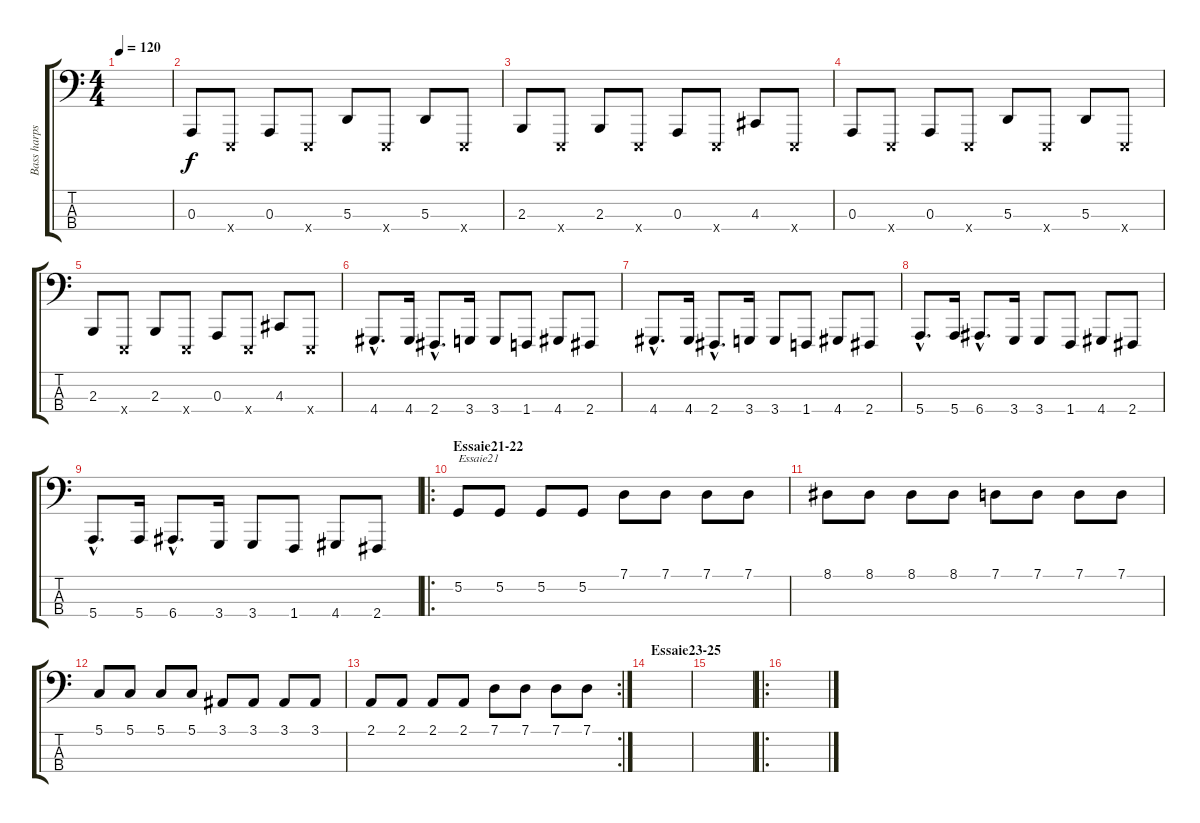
\track ("Bass harpsichord" "Bass harps") {instrument harpsichord}
\staff {score tabs}
\tuning (G2 D2 A1 E1) {hide}
\ts (4 4)
\tempo 120
\clef f4
\ks c
|
0.3.8 0.4{x}.8 0.3.8 0.4{x}.8 5.3.8 0.4{x}.8 5.3.8 0.4{x}.8 |
2.3.8 0.4{x}.8 2.3.8 0.4{x}.8 0.3.8 0.4{x}.8 4.3.8 0.4{x}.8 |
0.3.8 0.4{x}.8 0.3.8 0.4{x}.8 5.3.8 0.4{x}.8 5.3.8 0.4{x}.8 |
2.3.8 0.4{x}.8 2.3.8 0.4{x}.8 0.3.8 0.4{x}.8 4.3.8 0.4{x}.8 |
4.4{hac}.8{d} 4.4.16 2.4{hac}.8{d} 3.4.16 3.4.8 1.4.8 4.4.8 2.4.8 |
4.4{hac}.8{d} 4.4.16 2.4{hac}.8{d} 3.4.16 3.4.8 1.4.8 4.4.8 2.4.8 |
5.4{hac}.8{d} 5.4.16 6.4{hac}.8{d} 3.4.16 3.4.8 1.4.8 4.4.8 2.4.8 |
5.4{hac}.8{d} 5.4.16 6.4{hac}.8{d} 3.4.16 3.4.8 1.4.8 4.4.8 2.4.8 |
\ro
\section ("" "Essaie21-22")
5.2.8{txt "Essaie21" instrument electricbassfinger} 5.2.8 5.2.8 5.2.8 7.1.8 7.1.8 7.1.8 7.1.8 |
8.1.8 8.1.8 8.1.8 8.1.8 7.1.8 7.1.8 7.1.8 7.1.8 |
5.1.8 5.1.8 5.1.8 5.1.8 3.1.8 3.1.8 3.1.8 3.1.8 |
\rc 2
2.1.8 2.1.8 2.1.8 2.1.8 7.1.8 7.1.8 7.1.8 7.1.8 |
\section ("" "Essaie23-25")
|
|
\ro
